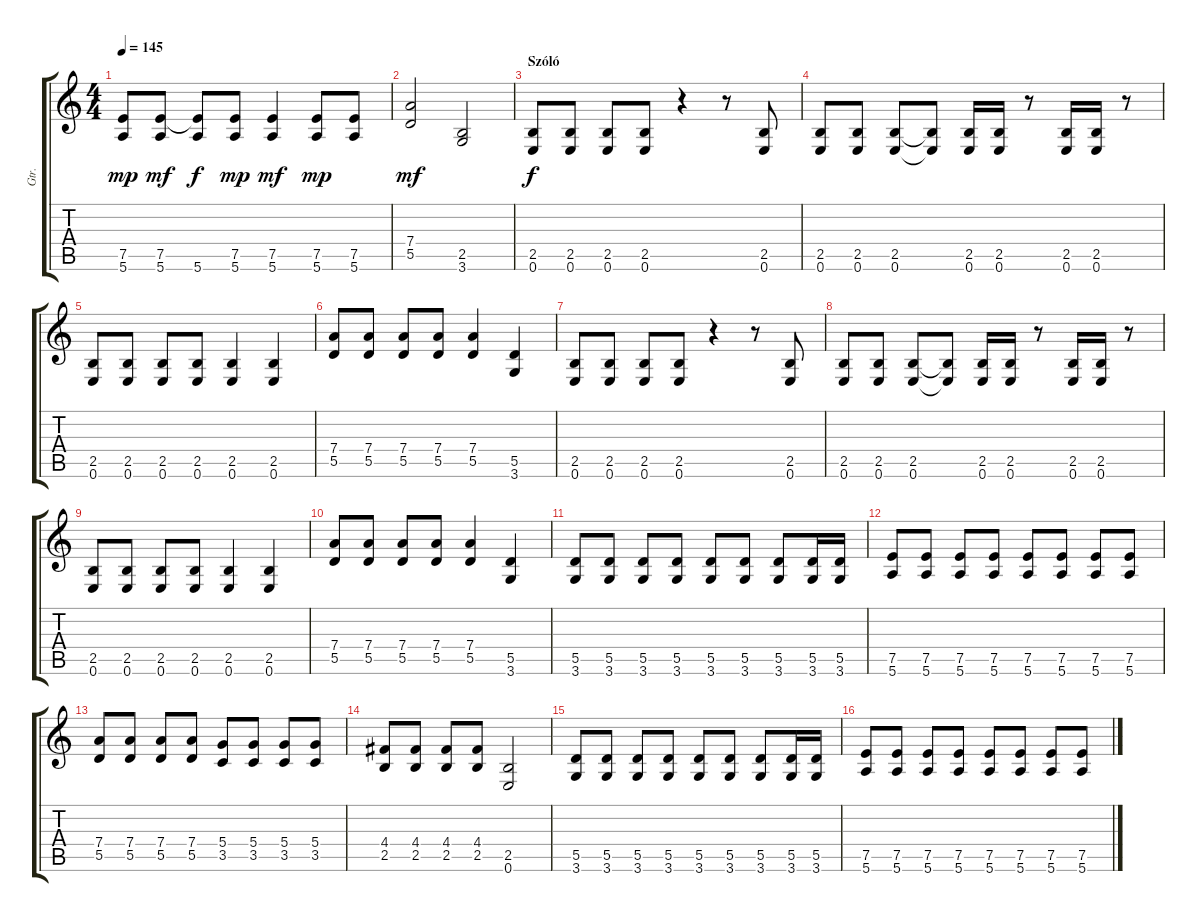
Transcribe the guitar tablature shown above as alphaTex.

\track ("Gtr." "Gtr.") {instrument overdrivenguitar}
\staff {score tabs}
\tuning (E4 B3 G3 D3 A2 E2) {hide}
\ts (4 4)
\tempo 145
\clef g2
\ks c
(7.5 5.6).8{dy mp} (7.5 5.6).8{dy mf} (7.5{t} 5.6).8{dy f} (7.5 5.6).8{dy mp} (7.5 5.6).4{dy mf} (7.5 5.6).8{dy mp} (7.5 5.6).8 |
(7.4 5.5).2{dy mf} (2.5 3.6).2 |
\section ("" "Szóló")
(2.5 0.6).8{dy f volume 11 balance 8 instrument distortionguitar} (2.5 0.6).8 (2.5 0.6).8 (2.5 0.6).8 r.4 r.8 (2.5 0.6).8 |
(2.5 0.6).8 (2.5 0.6).8 (2.5 0.6).8 (2.5{t} 0.6{t}).8 (2.5 0.6).16 (2.5 0.6).16 r.8 (2.5 0.6).16 (2.5 0.6).16 r.8 |
(2.5 0.6).8 (2.5 0.6).8 (2.5 0.6).8 (2.5 0.6).8 (2.5 0.6).4 (2.5 0.6).4 |
(7.4 5.5).8 (7.4 5.5).8 (7.4 5.5).8 (7.4 5.5).8 (7.4 5.5).4 (5.5 3.6).4 |
(2.5 0.6).8 (2.5 0.6).8 (2.5 0.6).8 (2.5 0.6).8 r.4 r.8 (2.5 0.6).8 |
(2.5 0.6).8 (2.5 0.6).8 (2.5 0.6).8 (2.5{t} 0.6{t}).8 (2.5 0.6).16 (2.5 0.6).16 r.8 (2.5 0.6).16 (2.5 0.6).16 r.8 |
(2.5 0.6).8 (2.5 0.6).8 (2.5 0.6).8 (2.5 0.6).8 (2.5 0.6).4 (2.5 0.6).4 |
(7.4 5.5).8 (7.4 5.5).8 (7.4 5.5).8 (7.4 5.5).8 (7.4 5.5).4 (5.5 3.6).4 |
(5.5 3.6).8 (5.5 3.6).8 (5.5 3.6).8 (5.5 3.6).8 (5.5 3.6).8 (5.5 3.6).8 (5.5 3.6).8 (5.5 3.6).16 (5.5 3.6).16 |
(7.5 5.6).8 (7.5 5.6).8 (7.5 5.6).8 (7.5 5.6).8 (7.5 5.6).8 (7.5 5.6).8 (7.5 5.6).8 (7.5 5.6).8 |
(7.4 5.5).8 (7.4 5.5).8 (7.4 5.5).8 (7.4 5.5).8 (5.4 3.5).8 (5.4 3.5).8 (5.4 3.5).8 (5.4 3.5).8 |
(4.4 2.5).8 (4.4 2.5).8 (4.4 2.5).8 (4.4 2.5).8 (2.5 0.6).2 |
(5.5 3.6).8 (5.5 3.6).8 (5.5 3.6).8 (5.5 3.6).8 (5.5 3.6).8 (5.5 3.6).8 (5.5 3.6).8 (5.5 3.6).16 (5.5 3.6).16 |
(7.5 5.6).8 (7.5 5.6).8 (7.5 5.6).8 (7.5 5.6).8 (7.5 5.6).8 (7.5 5.6).8 (7.5 5.6).8 (7.5 5.6).8
